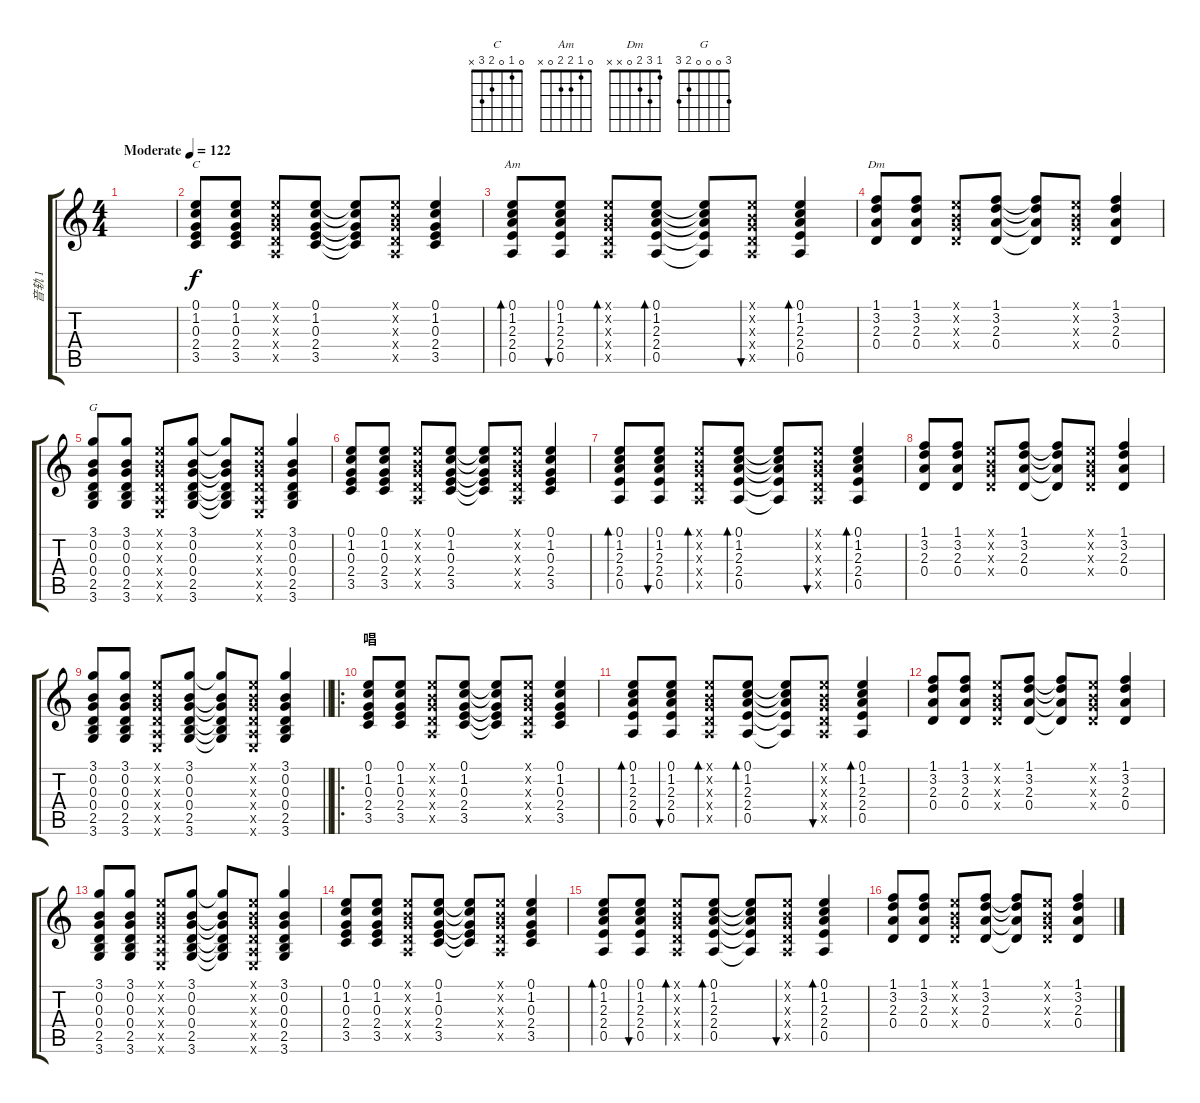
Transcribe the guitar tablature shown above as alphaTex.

\track ("音轨 1" "音轨 1") {instrument electricguitarclean}
\staff {score tabs}
\tuning (E4 B3 G3 D3 A2 E2) {hide}
\chord ("C" 0 1 0 2 3 x)
\chord ("Am" 0 1 2 2 0 x)
\chord ("Dm" 1 3 2 0 x x)
\chord ("G" 3 0 0 0 2 3)
\ts (4 4)
\tempo (122 "Moderate")
\clef g2
\ks c
|
(0.1 1.2 0.3 2.4 3.5).8{ch "C"} (0.1 1.2 0.3 2.4 3.5).8 (0.1{x} 0.2{x} 0.3{x} 0.4{x} 0.5{x}).8 (0.1 1.2 0.3 2.4 3.5).8 (0.1{t} 1.2{t} 0.3{t} 2.4{t} 3.5{t}).8 (0.1{x} 0.2{x} 0.3{x} 0.4{x} 0.5{x}).8 (0.1 1.2 0.3 2.4 3.5).4 |
(0.1 1.2 2.3 2.4 0.5).8{bd 60 ch "Am"} (0.1 1.2 2.3 2.4 0.5).8{bu 60} (0.1{x} 0.2{x} 0.3{x} 0.4{x} 0.5{x}).8{bd 60} (0.1 1.2 2.3 2.4 0.5).8{bd 60} (0.1{t} 1.2{t} 2.3{t} 2.4{t} 0.5{t}).8 (0.1{x} 0.2{x} 0.3{x} 0.4{x} 0.5{x}).8{bu 60} (0.1 1.2 2.3 2.4 0.5).4{bd 60} |
(1.1 3.2 2.3 0.4).8{ch "Dm"} (1.1 3.2 2.3 0.4).8 (0.1{x} 0.2{x} 0.3{x} 0.4{x}).8 (1.1 3.2 2.3 0.4).8 (1.1{t} 3.2{t} 2.3{t} 0.4{t}).8 (0.1{x} 0.2{x} 0.3{x} 0.4{x}).8{txt ""} (1.1 3.2 2.3 0.4).4 |
(3.1 0.2 0.3 0.4 2.5 3.6).8{ch "G"} (3.1 0.2 0.3 0.4 2.5 3.6).8 (0.1{x} 0.2{x} 0.3{x} 0.4{x} 0.5{x} 0.6{x}).8 (3.1 0.2 0.3 0.4 2.5 3.6).8 (3.1{t} 0.2{t} 0.3{t} 0.4{t} 2.5{t} 3.6{t}).8 (0.1{x} 0.2{x} 0.3{x} 0.4{x} 0.5{x} 0.6{x}).8 (3.1 0.2 0.3 0.4 2.5 3.6).4 |
(0.1 1.2 0.3 2.4 3.5).8 (0.1 1.2 0.3 2.4 3.5).8 (0.1{x} 0.2{x} 0.3{x} 0.4{x} 0.5{x}).8 (0.1 1.2 0.3 2.4 3.5).8 (0.1{t} 1.2{t} 0.3{t} 2.4{t} 3.5{t}).8 (0.1{x} 0.2{x} 0.3{x} 0.4{x} 0.5{x}).8 (0.1 1.2 0.3 2.4 3.5).4 |
(0.1 1.2 2.3 2.4 0.5).8{bd 60} (0.1 1.2 2.3 2.4 0.5).8{bu 60} (0.1{x} 0.2{x} 0.3{x} 0.4{x} 0.5{x}).8{bd 60} (0.1 1.2 2.3 2.4 0.5).8{bd 60} (0.1{t} 1.2{t} 2.3{t} 2.4{t} 0.5{t}).8 (0.1{x} 0.2{x} 0.3{x} 0.4{x} 0.5{x}).8{bu 60} (0.1 1.2 2.3 2.4 0.5).4{bd 60} |
(1.1 3.2 2.3 0.4).8 (1.1 3.2 2.3 0.4).8 (0.1{x} 0.2{x} 0.3{x} 0.4{x}).8 (1.1 3.2 2.3 0.4).8 (1.1{t} 3.2{t} 2.3{t} 0.4{t}).8 (0.1{x} 0.2{x} 0.3{x} 0.4{x}).8 (1.1 3.2 2.3 0.4).4 |
\barLineRight lightlight
(3.1 0.2 0.3 0.4 2.5 3.6).8 (3.1 0.2 0.3 0.4 2.5 3.6).8 (0.1{x} 0.2{x} 0.3{x} 0.4{x} 0.5{x} 0.6{x}).8 (3.1 0.2 0.3 0.4 2.5 3.6).8 (3.1{t} 0.2{t} 0.3{t} 0.4{t} 2.5{t} 3.6{t}).8 (0.1{x} 0.2{x} 0.3{x} 0.4{x} 0.5{x} 0.6{x}).8 (3.1 0.2 0.3 0.4 2.5 3.6).4 |
\ro
\section ("" "唱")
(0.1 1.2 0.3 2.4 3.5).8 (0.1 1.2 0.3 2.4 3.5).8 (0.1{x} 0.2{x} 0.3{x} 0.4{x} 0.5{x}).8 (0.1 1.2 0.3 2.4 3.5).8 (0.1{t} 1.2{t} 0.3{t} 2.4{t} 3.5{t}).8 (0.1{x} 0.2{x} 0.3{x} 0.4{x} 0.5{x}).8 (0.1 1.2 0.3 2.4 3.5).4 |
(0.1 1.2 2.3 2.4 0.5).8{bd 60} (0.1 1.2 2.3 2.4 0.5).8{bu 60} (0.1{x} 0.2{x} 0.3{x} 0.4{x} 0.5{x}).8{bd 60} (0.1 1.2 2.3 2.4 0.5).8{bd 60} (0.1{t} 1.2{t} 2.3{t} 2.4{t} 0.5{t}).8 (0.1{x} 0.2{x} 0.3{x} 0.4{x} 0.5{x}).8{bu 60} (0.1 1.2 2.3 2.4 0.5).4{bd 60} |
(1.1 3.2 2.3 0.4).8 (1.1 3.2 2.3 0.4).8 (0.1{x} 0.2{x} 0.3{x} 0.4{x}).8 (1.1 3.2 2.3 0.4).8 (1.1{t} 3.2{t} 2.3{t} 0.4{t}).8 (0.1{x} 0.2{x} 0.3{x} 0.4{x}).8 (1.1 3.2 2.3 0.4).4 |
(3.1 0.2 0.3 0.4 2.5 3.6).8 (3.1 0.2 0.3 0.4 2.5 3.6).8 (0.1{x} 0.2{x} 0.3{x} 0.4{x} 0.5{x} 0.6{x}).8 (3.1 0.2 0.3 0.4 2.5 3.6).8 (3.1{t} 0.2{t} 0.3{t} 0.4{t} 2.5{t} 3.6{t}).8 (0.1{x} 0.2{x} 0.3{x} 0.4{x} 0.5{x} 0.6{x}).8 (3.1 0.2 0.3 0.4 2.5 3.6).4 |
(0.1 1.2 0.3 2.4 3.5).8 (0.1 1.2 0.3 2.4 3.5).8 (0.1{x} 0.2{x} 0.3{x} 0.4{x} 0.5{x}).8 (0.1 1.2 0.3 2.4 3.5).8 (0.1{t} 1.2{t} 0.3{t} 2.4{t} 3.5{t}).8 (0.1{x} 0.2{x} 0.3{x} 0.4{x} 0.5{x}).8 (0.1 1.2 0.3 2.4 3.5).4 |
(0.1 1.2 2.3 2.4 0.5).8{bd 60} (0.1 1.2 2.3 2.4 0.5).8{bu 60} (0.1{x} 0.2{x} 0.3{x} 0.4{x} 0.5{x}).8{bd 60} (0.1 1.2 2.3 2.4 0.5).8{bd 60} (0.1{t} 1.2{t} 2.3{t} 2.4{t} 0.5{t}).8 (0.1{x} 0.2{x} 0.3{x} 0.4{x} 0.5{x}).8{bu 60} (0.1 1.2 2.3 2.4 0.5).4{bd 60} |
(1.1 3.2 2.3 0.4).8 (1.1 3.2 2.3 0.4).8 (0.1{x} 0.2{x} 0.3{x} 0.4{x}).8 (1.1 3.2 2.3 0.4).8 (1.1{t} 3.2{t} 2.3{t} 0.4{t}).8 (0.1{x} 0.2{x} 0.3{x} 0.4{x}).8 (1.1 3.2 2.3 0.4).4
